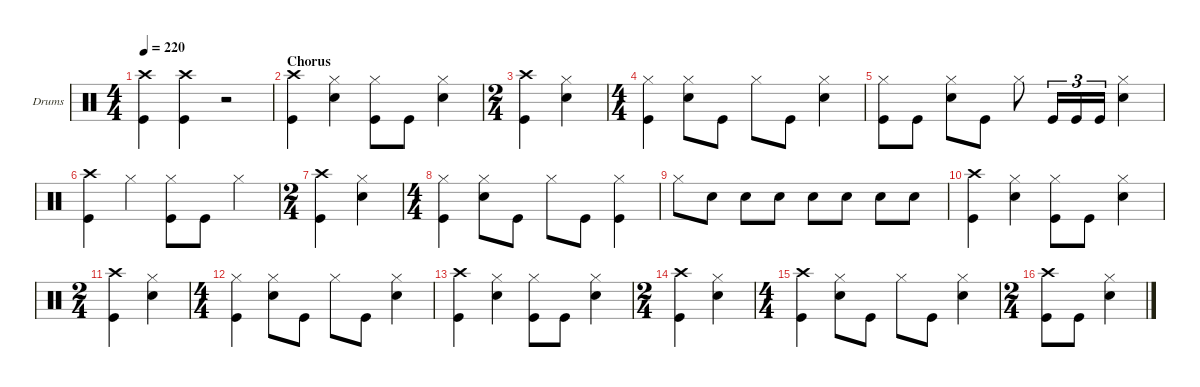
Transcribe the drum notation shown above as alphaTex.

\hideDynamics
\bracketExtendMode groupsimilarinstruments
\firstSystemTrackNameOrientation horizontal
\otherSystemsTrackNameOrientation horizontal
\track ("Drumkit" "Drums") {multiBarRest instrument percussion}
\staff {score}
\articulation defaults
\ts (4 4)
\tempo 220
\clef neutral
\ks c
("Kick (hit)" "Crash high (hit)").4{dy fff} ("Crash high (hit)" "Kick (hit)").4 r.2 |
\section ("" "Chorus")
("Kick (hit)" "Crash high (hit)").4 ("Snare (hit) 2" "Hi-Hat (closed)").4 ("Kick (hit)" "Hi-Hat (closed)").8 "Kick (hit)".8 ("Snare (hit) 2" "Hi-Hat (closed)").4 |
\ts (2 4)
("Kick (hit)" "Crash high (hit)").4 ("Hi-Hat (closed)" "Snare (hit) 2").4 |
\ts (4 4)
("Kick (hit)" "Hi-Hat (closed)").4 ("Snare (hit) 2" "Hi-Hat (closed)").8 "Kick (hit)".8 "Hi-Hat (closed)".8 "Kick (hit)".8 ("Snare (hit) 2" "Hi-Hat (closed)").4 |
("Kick (hit)" "Hi-Hat (closed)").8 "Kick (hit)".8 ("Hi-Hat (closed)" "Snare (hit) 2").8 "Kick (hit)".8 "Hi-Hat (closed)".8 "Kick (hit)".16{tu (3 2)} "Kick (hit)".16{tu (3 2)} "Kick (hit)".16{tu (3 2)} ("Snare (hit) 2" "Hi-Hat (closed)").4 |
("Kick (hit)" "Crash high (hit)").4 "Hi-Hat (closed)".4 ("Hi-Hat (closed)" "Kick (hit)").8 "Kick (hit)".8 "Hi-Hat (closed)".4 |
\ts (2 4)
("Kick (hit)" "Crash high (hit)").4 ("Snare (hit) 2" "Hi-Hat (closed)").4 |
\ts (4 4)
("Kick (hit)" "Hi-Hat (closed)").4 ("Snare (hit) 2" "Hi-Hat (closed)").8 "Kick (hit)".8 "Hi-Hat (closed)".8 "Kick (hit)".8 ("Kick (hit)" "Hi-Hat (closed)").4 |
"Hi-Hat (closed)".8 "Snare (hit) 2".8 "Snare (hit) 2".8 "Snare (hit) 2".8 "Snare (hit) 2".8 "Snare (hit) 2".8 "Snare (hit) 2".8 "Snare (hit) 2".8 |
("Crash high (hit)" "Kick (hit)").4 ("Hi-Hat (closed)" "Snare (hit) 2").4 ("Hi-Hat (closed)" "Kick (hit)").8 "Kick (hit)".8 ("Snare (hit) 2" "Hi-Hat (closed)").4 |
\ts (2 4)
("Kick (hit)" "Crash high (hit)").4 ("Snare (hit) 2" "Hi-Hat (closed)").4 |
\ts (4 4)
("Hi-Hat (closed)" "Kick (hit)").4 ("Snare (hit) 2" "Hi-Hat (closed)").8 "Kick (hit)".8 "Hi-Hat (closed)".8 "Kick (hit)".8 ("Snare (hit) 2" "Hi-Hat (closed)").4 |
("Kick (hit)" "Crash high (hit)").4 ("Snare (hit) 2" "Hi-Hat (closed)").4 ("Kick (hit)" "Hi-Hat (closed)").8 "Kick (hit)".8 ("Hi-Hat (closed)" "Snare (hit) 2").4 |
\ts (2 4)
("Kick (hit)" "Crash high (hit)").4 ("Snare (hit) 2" "Hi-Hat (closed)").4 |
\ts (4 4)
("Kick (hit)" "Crash high (hit)").4 ("Snare (hit) 2" "Hi-Hat (closed)").8 "Kick (hit)".8 "Hi-Hat (closed)".8 "Kick (hit)".8 ("Hi-Hat (closed)" "Snare (hit) 2").4 |
\ts (2 4)
("Kick (hit)" "Crash high (hit)").8 "Kick (hit)".8 ("Snare (hit) 2" "Hi-Hat (closed)").4
